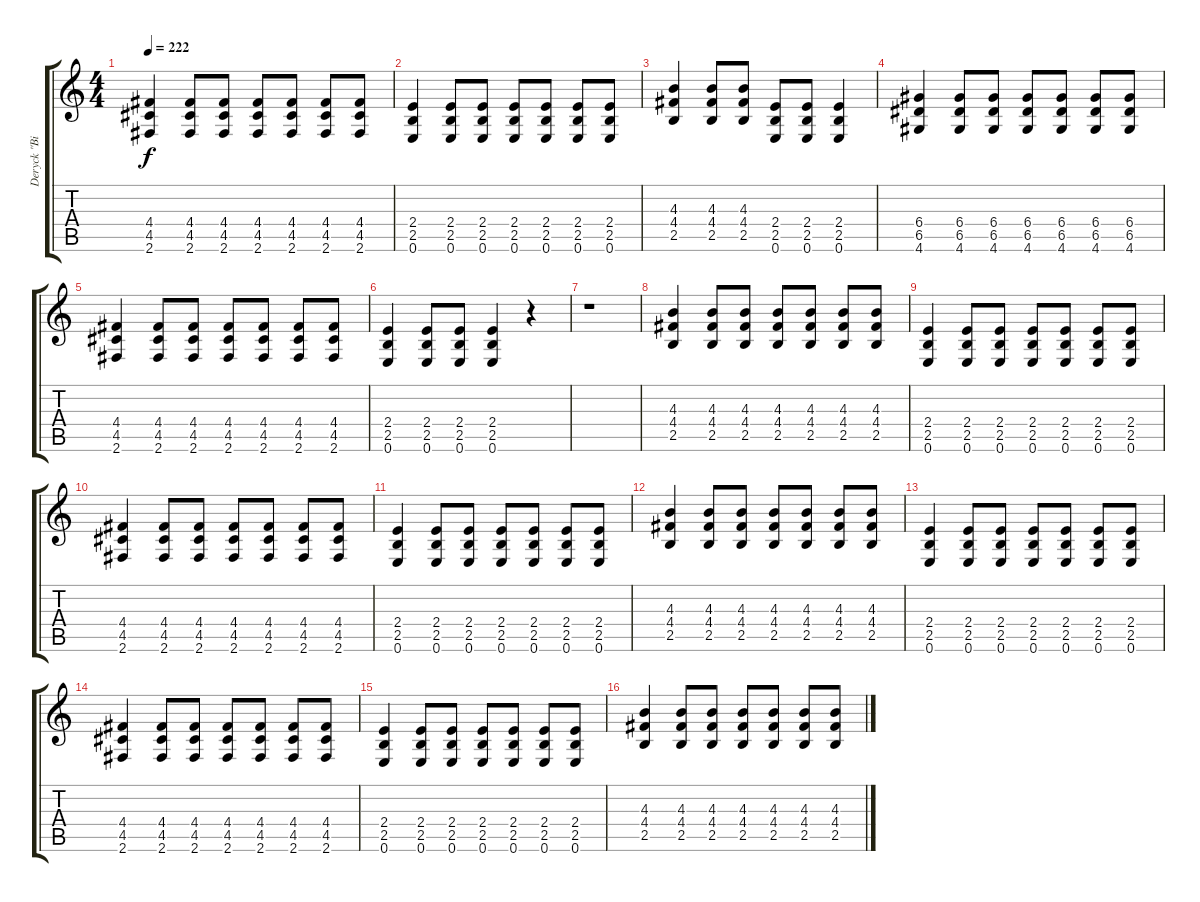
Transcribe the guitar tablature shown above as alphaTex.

\track ("Deryck \"Bizzy D\" Whibley" "Deryck \"Bi") {instrument distortionguitar}
\staff {score tabs}
\tuning (E4 B3 G3 D3 A2 E2) {hide}
\ts (4 4)
\tempo 222
\clef g2
\ks c
(4.4 4.5 2.6).4{dy f} (4.4 4.5 2.6).8 (4.4 4.5 2.6).8 (4.4 4.5 2.6).8 (4.4 4.5 2.6).8 (4.4 4.5 2.6).8 (4.4 4.5 2.6).8 |
(2.4 2.5 0.6).4 (2.4 2.5 0.6).8 (2.4 2.5 0.6).8 (2.4 2.5 0.6).8 (2.4 2.5 0.6).8 (2.4 2.5 0.6).8 (2.4 2.5 0.6).8 |
(4.3 4.4 2.5).4 (4.3 4.4 2.5).8 (4.3 4.4 2.5).8 (2.4 2.5 0.6).8 (2.4 2.5 0.6).8 (2.4 2.5 0.6).4 |
(6.4 6.5 4.6).4 (6.4 6.5 4.6).8 (6.4 6.5 4.6).8 (6.4 6.5 4.6).8 (6.4 6.5 4.6).8 (6.4 6.5 4.6).8 (6.4 6.5 4.6).8 |
(4.4 4.5 2.6).4 (4.4 4.5 2.6).8 (4.4 4.5 2.6).8 (4.4 4.5 2.6).8 (4.4 4.5 2.6).8 (4.4 4.5 2.6).8 (4.4 4.5 2.6).8 |
(2.4 2.5 0.6).4 (2.4 2.5 0.6).8 (2.4 2.5 0.6).8 (2.4 2.5 0.6).4 r.4 |
r.1 |
(4.3 4.4 2.5).4 (4.3 4.4 2.5).8 (4.3 4.4 2.5).8 (4.3 4.4 2.5).8 (4.3 4.4 2.5).8 (4.3 4.4 2.5).8 (4.3 4.4 2.5).8 |
(2.4 2.5 0.6).4 (2.4 2.5 0.6).8 (2.4 2.5 0.6).8 (2.4 2.5 0.6).8 (2.4 2.5 0.6).8 (2.4 2.5 0.6).8 (2.4 2.5 0.6).8 |
(4.4 4.5 2.6).4 (4.4 4.5 2.6).8 (4.4 4.5 2.6).8 (4.4 4.5 2.6).8 (4.4 4.5 2.6).8 (4.4 4.5 2.6).8 (4.4 4.5 2.6).8 |
(2.4 2.5 0.6).4 (2.4 2.5 0.6).8 (2.4 2.5 0.6).8 (2.4 2.5 0.6).8 (2.4 2.5 0.6).8 (2.4 2.5 0.6).8 (2.4 2.5 0.6).8 |
(4.3 4.4 2.5).4 (4.3 4.4 2.5).8 (4.3 4.4 2.5).8 (4.3 4.4 2.5).8 (4.3 4.4 2.5).8 (4.3 4.4 2.5).8 (4.3 4.4 2.5).8 |
(2.4 2.5 0.6).4 (2.4 2.5 0.6).8 (2.4 2.5 0.6).8 (2.4 2.5 0.6).8 (2.4 2.5 0.6).8 (2.4 2.5 0.6).8 (2.4 2.5 0.6).8 |
(4.4 4.5 2.6).4 (4.4 4.5 2.6).8 (4.4 4.5 2.6).8 (4.4 4.5 2.6).8 (4.4 4.5 2.6).8 (4.4 4.5 2.6).8 (4.4 4.5 2.6).8 |
(2.4 2.5 0.6).4 (2.4 2.5 0.6).8 (2.4 2.5 0.6).8 (2.4 2.5 0.6).8 (2.4 2.5 0.6).8 (2.4 2.5 0.6).8 (2.4 2.5 0.6).8 |
(4.3 4.4 2.5).4 (4.3 4.4 2.5).8 (4.3 4.4 2.5).8 (4.3 4.4 2.5).8 (4.3 4.4 2.5).8 (4.3 4.4 2.5).8 (4.3 4.4 2.5).8
